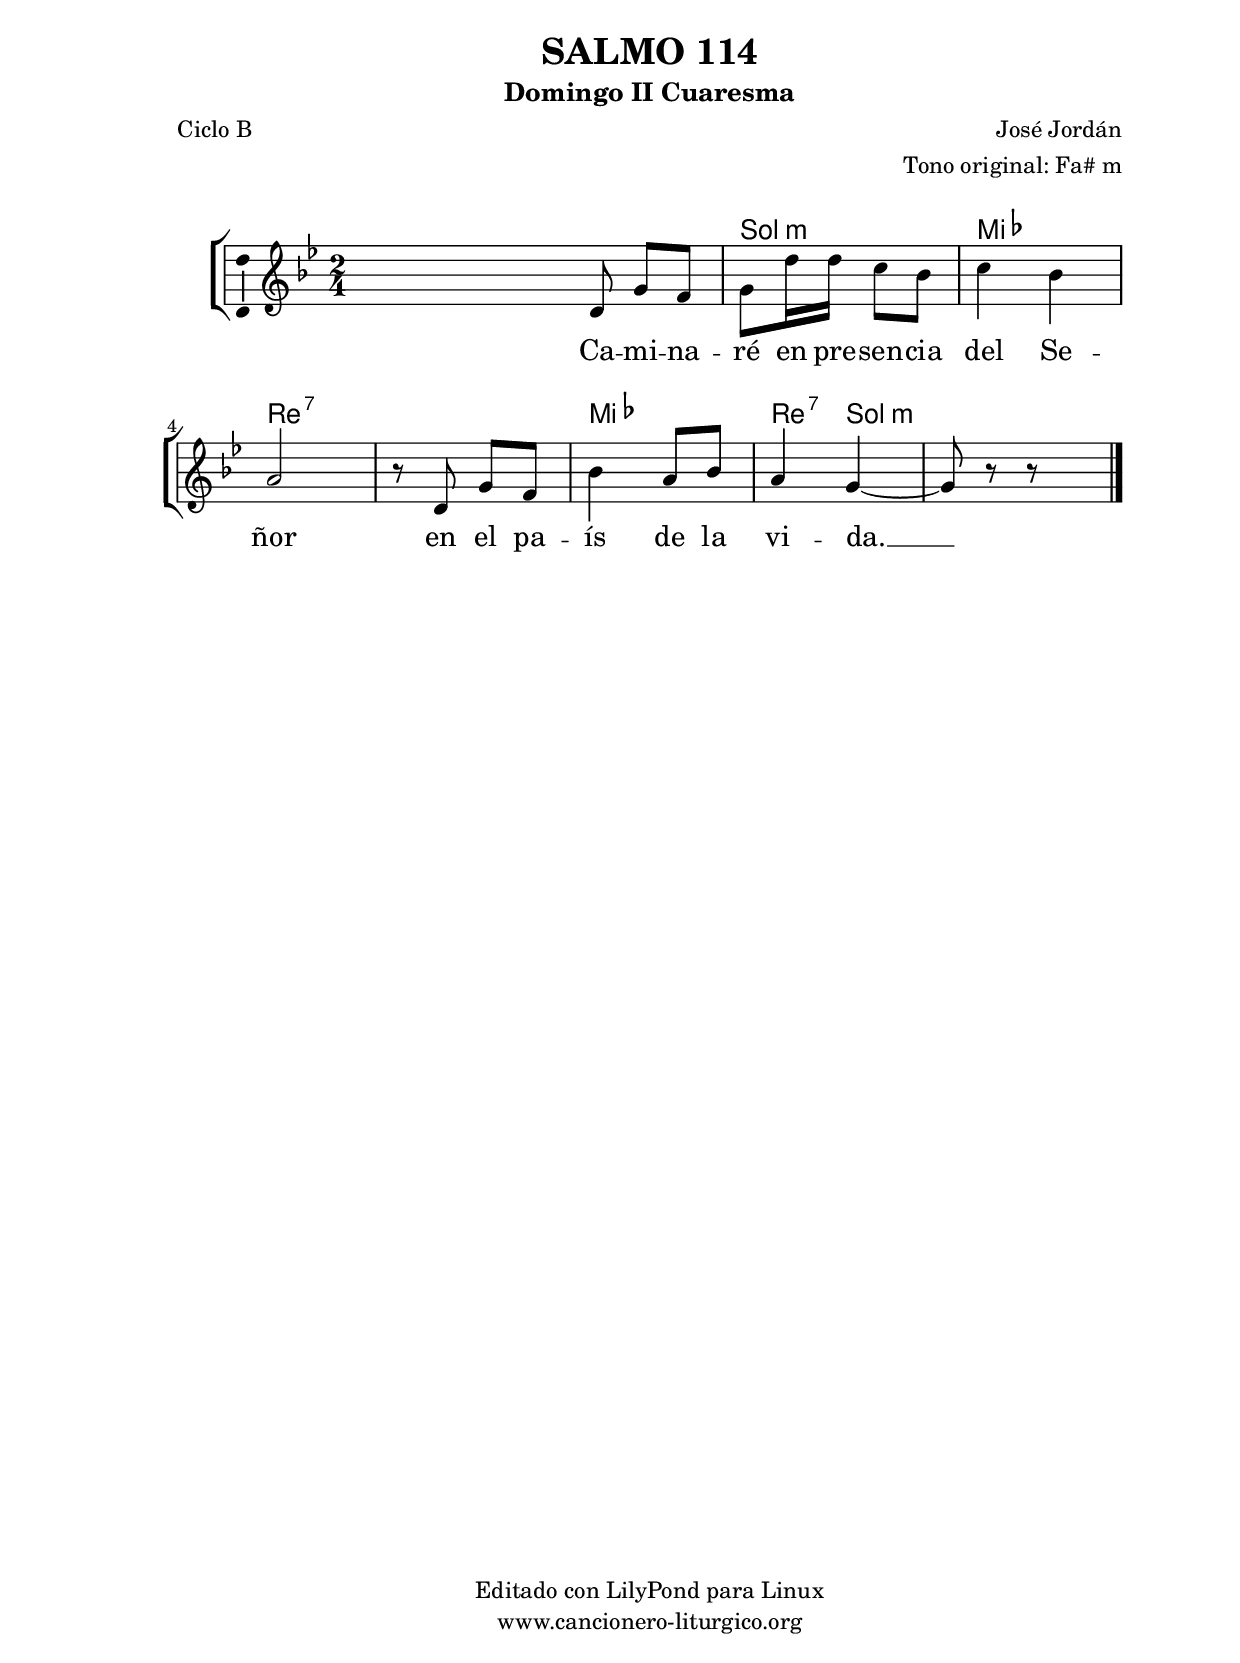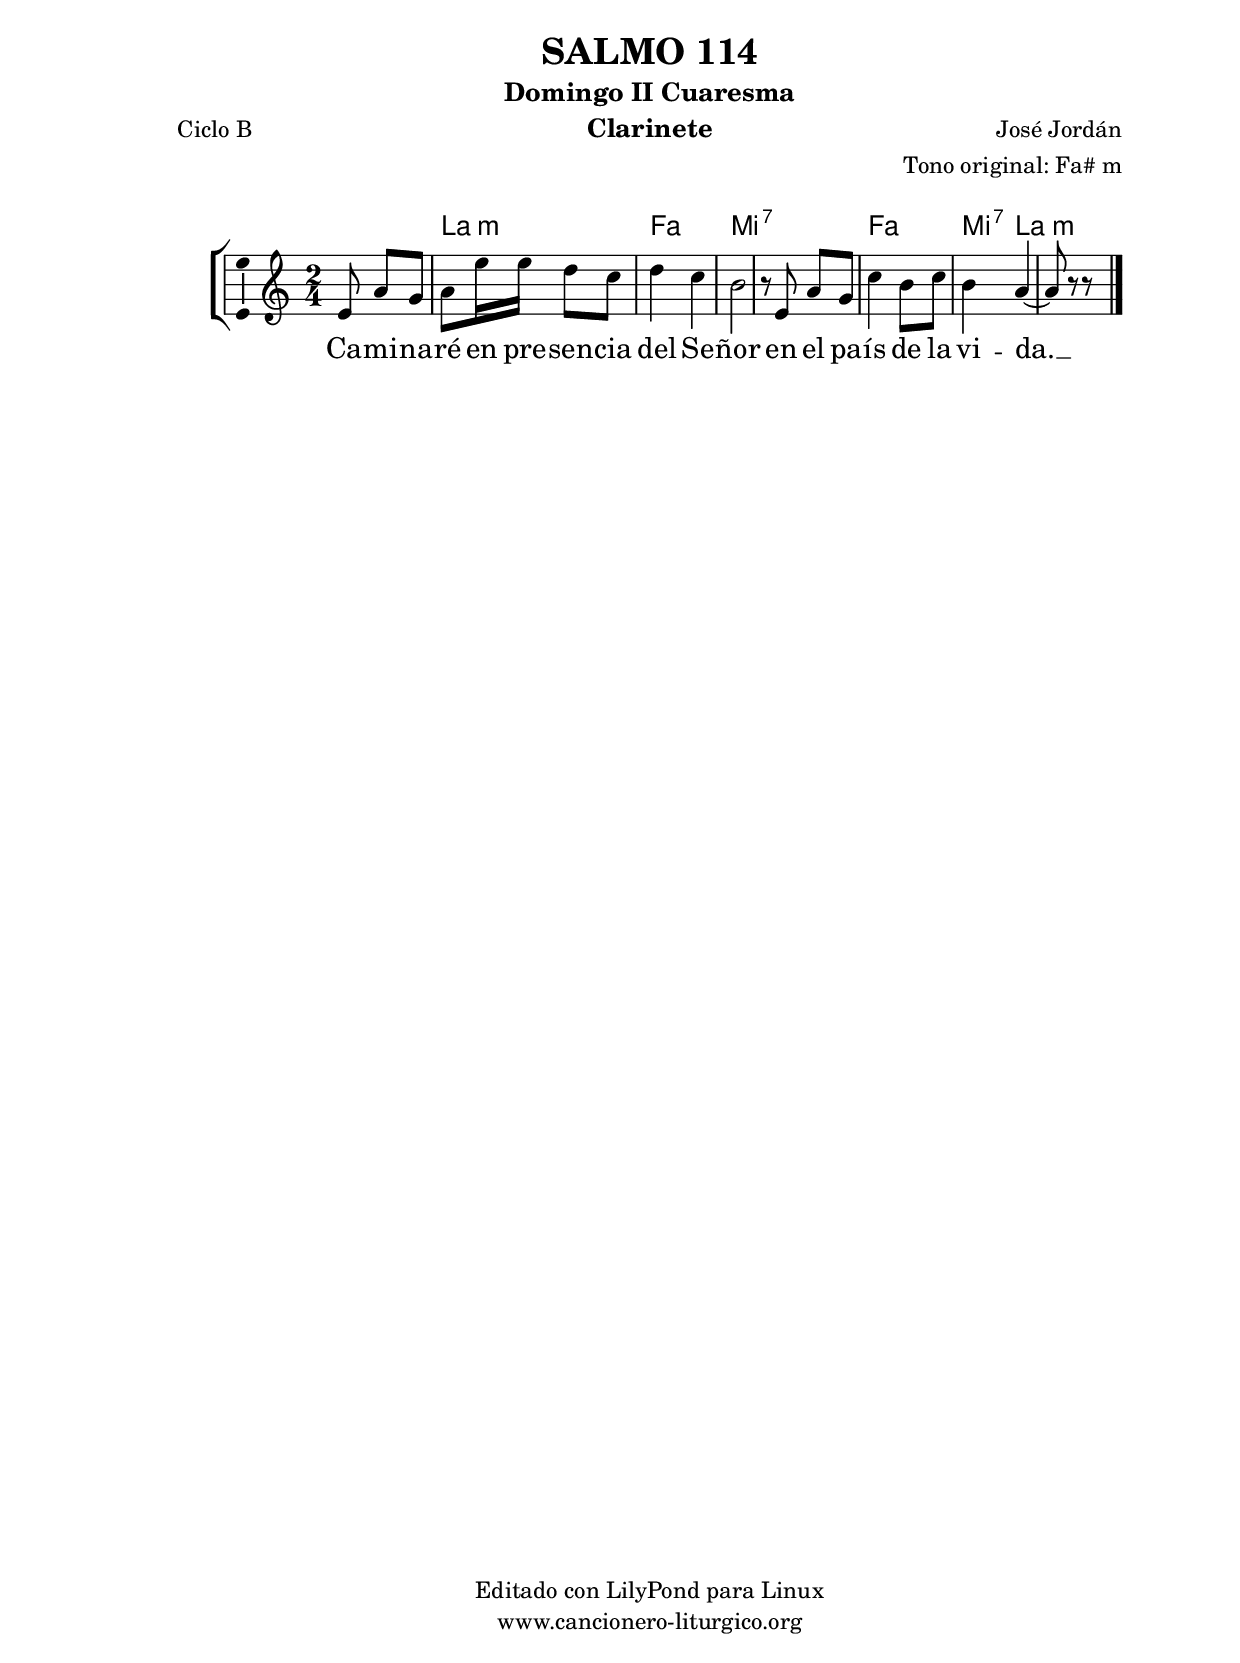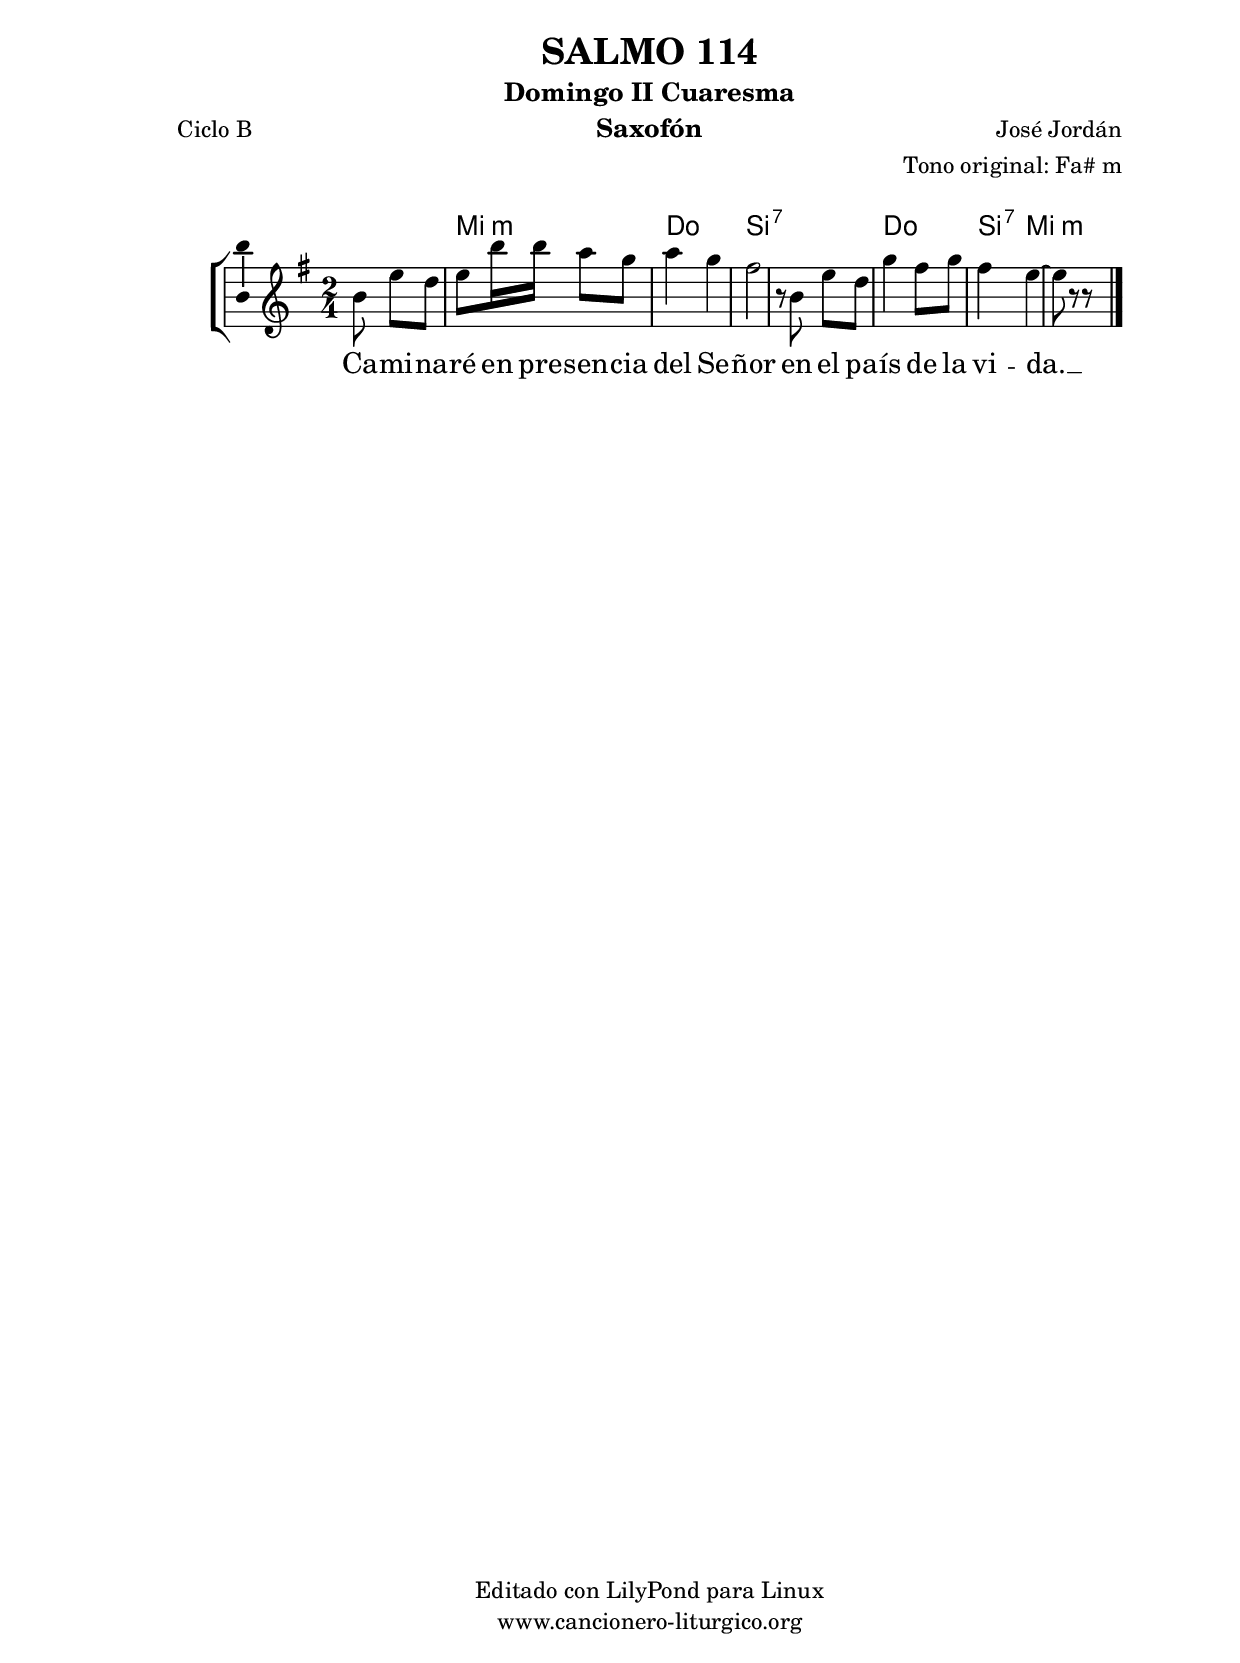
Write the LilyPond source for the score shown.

%
%para convertir .midi en .wav:
%timidity filename.midi -Ow -o finename.wav
%
%
%Para convertir de .wav a .mp3:
%lame -h -m j filename.wav
%
%
%para escuchar el midi:
%timidity nombrefichero.midi
%


%versión de lilypond para la que se ha escrito esta partitura:
\version "2.16.0"

	%Tamaño papel
	#(set-default-paper-size "a4")
	%Tamaño partitura
	#(set-global-staff-size 20)
	%No responde al pulsar sobre una nota
	#(ly:set-option 'point-and-click #f)

%parámetros del encabezamiento:
\header {
	title = "SALMO 114"
	subtitle = "Domingo II Cuaresma"
	composer = "José Jordán"
	poet = "Ciclo B"
	meter = ""
	arranger = "Tono original: Fa# m"
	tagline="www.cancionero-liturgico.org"
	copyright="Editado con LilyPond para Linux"
	}

%parámetros asociados al papel:
\paper  {
	oddHeaderMarkup = \markup {\fill-line { \on-the-fly #not-first-page \fromproperty #'header:title \on-the-fly #not-first-page \fromproperty #'header:composer }}
	evenHeaderMarkup = \markup {\fill-line { \fromproperty #'header:composer \fromproperty #'header:title }}
	#(set-paper-size "a4")
	print-page-number = ##f
	first-page-number = 1
	print-first-page-number = ##f
%	head-separation = 3.0 \cm
	top-margin = 2.0 \cm
	bottom-margin = 0.5\cm
%%%	bottom-margin = -1.0\cm
	left-margin = 3.0 \cm
	line-width = 16.0 \cm 
	indent = 8\mm
	interscoreline = 2.\mm
	between-system-space = 15\mm
%	para que las partituras no llenen la hoja:
	ragged-bottom = ##t
%	idem para la última hoja:
	ragged-last-bottom = ##f
%	para que las partituras llenen el ancho del papel:
	ragged-last = ##f
	after-title-space = 2.5 \cm
%page-count=1
%system-count=8

	%Flexible Vertical Spacing
%	markup-markup-spacing =
%	#'((basic-distance . 15) (minimum-distance . 15) (padding . 3))
	markup-system-spacing =
	#'((basic-distance . 15) (minimum-distance . 15) (padding . 3))
	system-system-spacing =
	#'((basic-distance . 15) (minimum-distance . 15) (padding . 3))
	score-system-spacing =
	#'((basic-distance . 15) (minimum-distance . 15) (padding . 5))
%	top-system-spacing = % header
%	#'((basic-distance . 8) (minimum-distance . 0) (padding . 3))
%	top-markup-spacing =
%	#'((basic-distance . 20) (minimum-distance . 20) (padding . 3))
	last-bottom-spacing = % footer
	#'((basic-distance . 5) (minimum-distance . 5) (padding . 3))
%	score-markup-spacing =
%	#'((basic-distance . 16) (minimum-distance . 13) (padding . 3))

	}


%parámetros que afectan a toda la partitura:
global =  {
	%clave de sol (G):
	\clef G
	%armadura:
	\transpose fis g
	\key fis \minor
	\tempo 4=80
	\set Score.tempoHideNote = ##t
	}


acordes = {
	\italianChords
	\chordmode {
	\transpose fis g
{

s2
fis2:m d cis:7 s d cis4:7 fis:m s2

	}
	}
}

melodia = 
	\transpose fis g
{
	\relative c'{
	\time 2/4

s8 cis8 fis e
fis8 cis'16 cis b8 a
b4 a
gis2
r8 cis,8 fis e
a4 gis8 a
gis4 fis~
fis8 r8 r8 s8

	\bar "|."
	}
	}


texto = \lyricmode {
Ca -- mi -- na -- ré en pre -- sen -- cia del Se -- ñor en el pa -- ís de la vi -- da. __
	}


acordesStaff = \context ChordNames = acordesStaff <<
	\set chordChanges = ##t
	\acordes
	>>


vozStaff = \context Voice = vozStaff
\with {\consists "Ambitus_engraver"}
<<
%	\set Staff.instrumentName = ""
%	\set Staff.shortInstrumentName = ""
%	\set Staff.midiInstrument = #"clarinet"
%	\set Staff.midiInstrument = #"cello"
%	\set Staff.midiInstrument = #"flute"
	\set Staff.midiInstrument = #"electric guitar (jazz)"
%	\set Staff.midiInstrument = #"english horn"
%	\set Staff.midiInstrument = #"violin"
%	\set Staff.midiInstrument = #"glockenspiel"
	\set Staff.midiMinimumVolume = #0.7
	\set Staff.midiMaximumVolume = #0.9
	\global
	\melodia
	>>


textoStaff = \context Lyrics = textoStaff <<
	\lyricsto vozStaff \texto
	>>

\book {
	\score {
		\context ChoirStaff {
			\override StaffGroup.SystemStartBracket #'collapse-height = #1
			\override Score.SystemStartBar #'collapse-height = #1
			<<
			\acordesStaff
			\vozStaff
			\textoStaff
			>>
			}
		\layout {
	    		\context {
				\Lyrics
				\override LyricText #'font-size = #2
				}
	   		 \context {
				\Score
				%fontSize = #3
				\override StaffSymbol #'staff-space = #(magstep +3)
				%\override Beam #'thickness = #0.55
				%\override SpacingSpanner #'spacing-increment = #1.0
				%\override Slur #'height-limit = #1.5
				}
			}
		}
	\score {
		\unfoldRepeats
		\context ChoirStaff {
			<<
			\acordesStaff
			\vozStaff
			>>
			}
		\midi {
	  		\context {
	  			\Score
				tempoWholesPerMinute = #(ly:make-moment 70 4)
				}
			}
		}
	}

%Partitura para clarinete
#(define output-suffix "C")
\book {
	\header{
		instrument = "Clarinete"
		}
	\score {
		\context ChoirStaff {
			\override StaffGroup.SystemStartBracket #'collapse-height = #1
			\override Score.SystemStartBar #'collapse-height = #1
\transpose c d
			<<
			\acordesStaff
			\vozStaff
			\textoStaff
			>>
			}
		\layout {
	    		\context {
				\Lyrics
				\override LyricText #'font-size = #2
				}
	   		 \context {
				\Score
				%fontSize = #3
				\override StaffSymbol #'staff-space = #(magstep +3)
				%\override Beam #'thickness = #0.55
				%\override SpacingSpanner #'spacing-increment = #1.0
				%\override Slur #'height-limit = #1.5
				}
			}
		}
	}

%Partitura para saxofón
#(define output-suffix "S")
\book {
	\header{
		instrument = "Saxofón"
		}
	\score {
		\context ChoirStaff {
			\override StaffGroup.SystemStartBracket #'collapse-height = #1
			\override Score.SystemStartBar #'collapse-height = #1
\transpose c a
			<<
			\acordesStaff
			\vozStaff
			\textoStaff
			>>
			}
		\layout {
	    		\context {
				\Lyrics
				\override LyricText #'font-size = #2
				}
	   		 \context {
				\Score
				%fontSize = #3
				\override StaffSymbol #'staff-space = #(magstep +3)
				%\override Beam #'thickness = #0.55
				%\override SpacingSpanner #'spacing-increment = #1.0
				%\override Slur #'height-limit = #1.5
				}
			}
		}
	}

